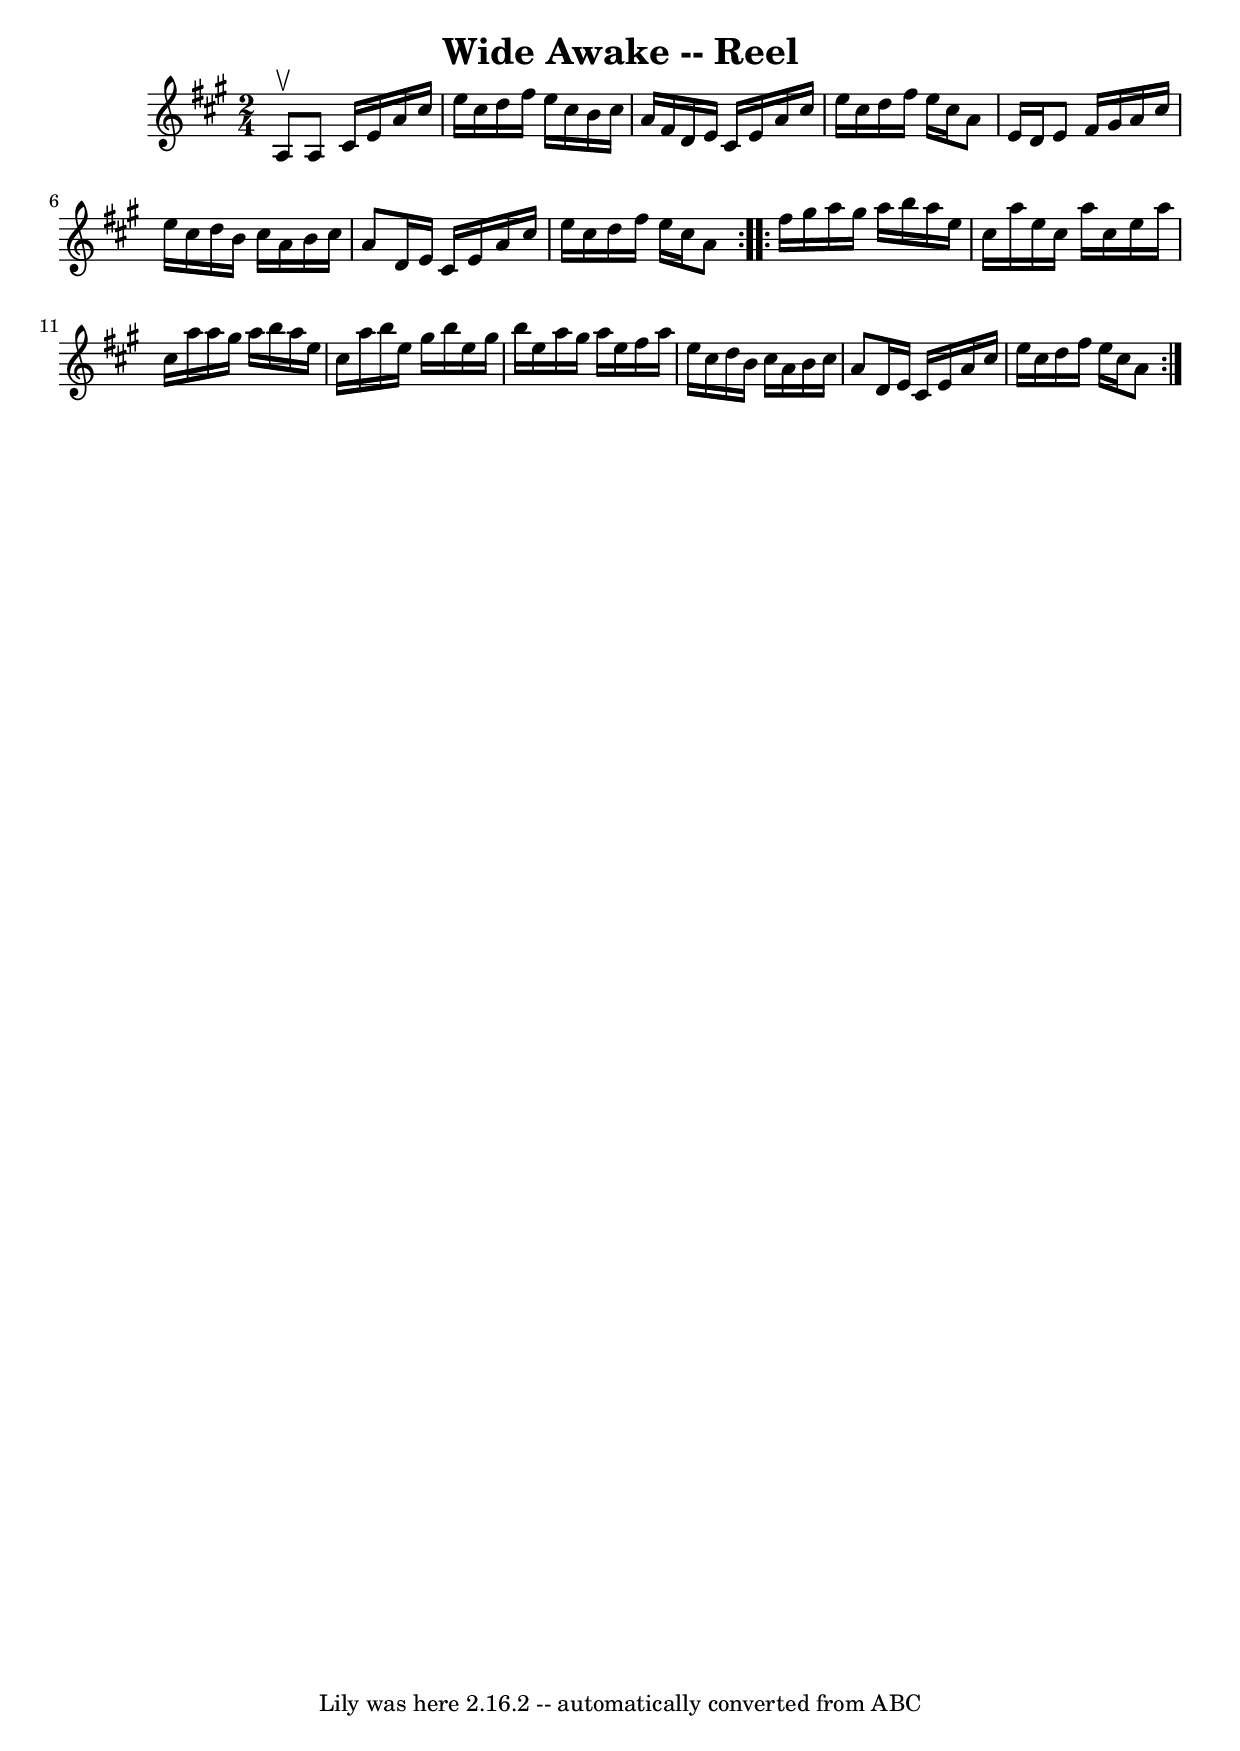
\version "2.7.40"
\include "Mammoth.ily"
\header {
	book = "Ryan's Mammoth Collection"
	crossRefNumber = "1"
	footnotes = ""
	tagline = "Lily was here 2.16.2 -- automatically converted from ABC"
	title = "Wide Awake -- Reel"
}
voicedefault =  {
\set Score.defaultBarType = "empty"

\repeat volta 2 {
\time 2/4 \key a \major a8^\upbow |
 a8 cis'16 e'16 a'16    
cis''16 e''16 cis''16  |
 d''16 fis''16 e''16 cis''16    
b'16 cis''16 a'16 fis'16  |
 d'16 e'16 cis'16 e'16    
a'16 cis''16 e''16 cis''16  |
 d''16 fis''16 e''16    
cis''16 a'8 e'16 d'16  |
 e'8 fis'16 gis'16 a'16    
cis''16 e''16 cis''16  |
 d''16 b'16 cis''16 a'16    
b'16 cis''16 a'8  |
 d'16 e'16 cis'16 e'16 a'16    
cis''16 e''16 cis''16  |
 d''16 fis''16 e''16 cis''16    
a'8  } \repeat volta 2 { fis''16 gis''16  |
 a''16 gis''16    
a''16 b''16 a''16 e''16 cis''16 a''16  |
 e''16    
cis''16 a''16 cis''16 e''16 a''16 cis''16 a''16  |
   
a''16 gis''16 a''16 b''16 a''16 e''16 cis''16 a''16  
|
 b''16 e''16 gis''16 b''16 e''16 gis''16 b''16    
e''16  |
 a''16 gis''16 a''16 e''16 fis''16 a''16    
e''16 cis''16  |
 d''16 b'16 cis''16 a'16 b'16    
cis''16 a'8  |
 d'16 e'16 cis'16 e'16 a'16 cis''16    
e''16 cis''16  |
 d''16 fis''16 e''16 cis''16 a'8  }   
}

\score{
    <<

	\context Staff="default"
	{
	    \voicedefault 
	}

    >>
	\layout {
	}
	\midi {}
}
